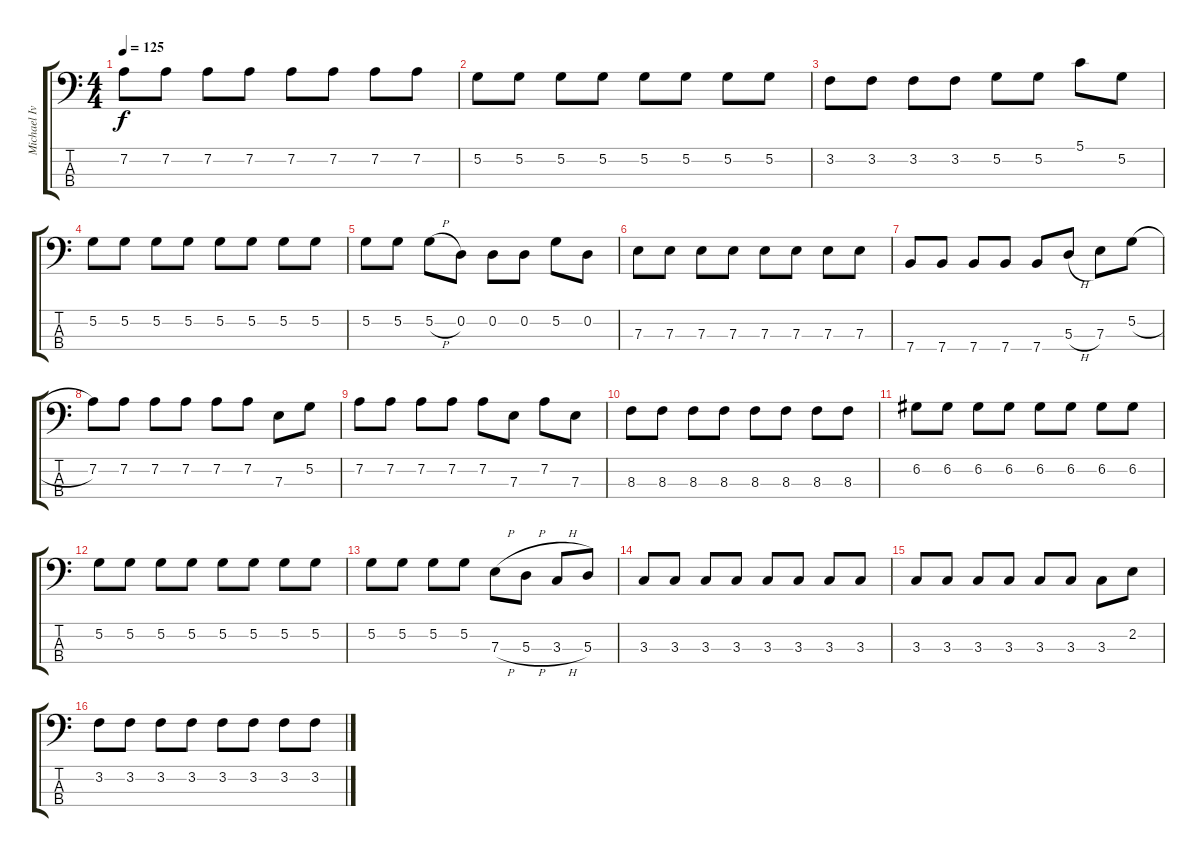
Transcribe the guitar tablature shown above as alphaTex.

\track ("Michael Ivins (Bass)" "Michael Iv") {instrument electricbasspick}
\staff {score tabs}
\tuning (G2 D2 A1 E1) {hide}
\ts (4 4)
\tempo 125
\clef f4
\ks c
7.2.8{dy f} 7.2.8 7.2.8 7.2.8 7.2.8 7.2.8 7.2.8 7.2.8 |
5.2.8 5.2.8 5.2.8 5.2.8 5.2.8 5.2.8 5.2.8 5.2.8 |
3.2.8 3.2.8 3.2.8 3.2.8 5.2.8 5.2.8 5.1.8 5.2.8 |
5.2.8 5.2.8 5.2.8 5.2.8 5.2.8 5.2.8 5.2.8 5.2.8 |
5.2.8 5.2.8 5.2{h}.8 0.2.8 0.2.8 0.2.8 5.2.8 0.2.8 |
7.3.8 7.3.8 7.3.8 7.3.8 7.3.8 7.3.8 7.3.8 7.3.8 |
7.4.8 7.4.8 7.4.8 7.4.8 7.4.8 5.3{h}.8 7.3.8 5.2{h}.8 |
7.2.8 7.2.8 7.2.8 7.2.8 7.2.8 7.2.8 7.3.8 5.2.8 |
7.2.8 7.2.8 7.2.8 7.2.8 7.2.8 7.3.8 7.2.8 7.3.8 |
8.3.8 8.3.8 8.3.8 8.3.8 8.3.8 8.3.8 8.3.8 8.3.8 |
6.2.8 6.2.8 6.2.8 6.2.8 6.2.8 6.2.8 6.2.8 6.2.8 |
5.2.8 5.2.8 5.2.8 5.2.8 5.2.8 5.2.8 5.2.8 5.2.8 |
5.2.8 5.2.8 5.2.8 5.2.8 7.3{h}.8 5.3{h}.8 3.3{h}.8 5.3.8 |
3.3.8 3.3.8 3.3.8 3.3.8 3.3.8 3.3.8 3.3.8 3.3.8 |
3.3.8 3.3.8 3.3.8 3.3.8 3.3.8 3.3.8 3.3.8 2.2.8 |
3.2.8 3.2.8 3.2.8 3.2.8 3.2.8 3.2.8 3.2.8 3.2.8
